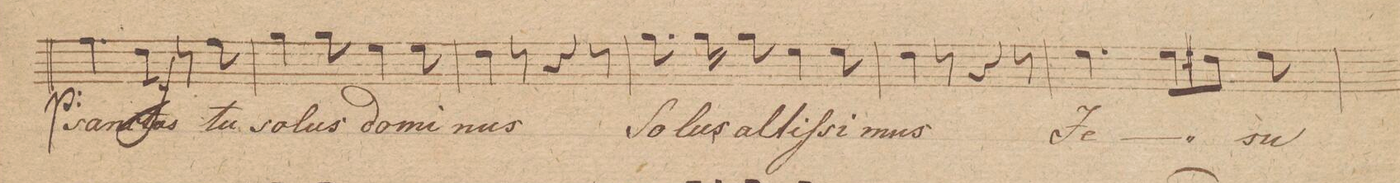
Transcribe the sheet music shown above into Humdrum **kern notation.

**kern	**text	**dynam
*I"Tenore 1mo	*	*
*clefC4	*	*
*k[]	*	*
*M6/8	*	*
4.e\	san-	p
8c\	-ctus	.
8r	.	f
8e\	tu	.
=73	=73	=73
4f\	so-	.
8f\	-lus	.
4d\	Do-	.
8d\	-mi-	.
=74	=74	=74
4c\	-nus	.
8r	.	.
4r	.	.
8r	.	.
=75	=75	=75
8.f\	so-	.
16f\	-lus	.
8f\	al-	.
4d\	-tis-	.
8d\	-si-	.
=76	=76	=76
4c\	-mus	.
8r	.	.
4r	.	.
8r	.	.
=77	=77	=77
4.d\	Je-	.
8.d\L	.	.
16c#X\Jk	.	.
8d\	-su	.
=78	=78	=78
*-	*-	*-
